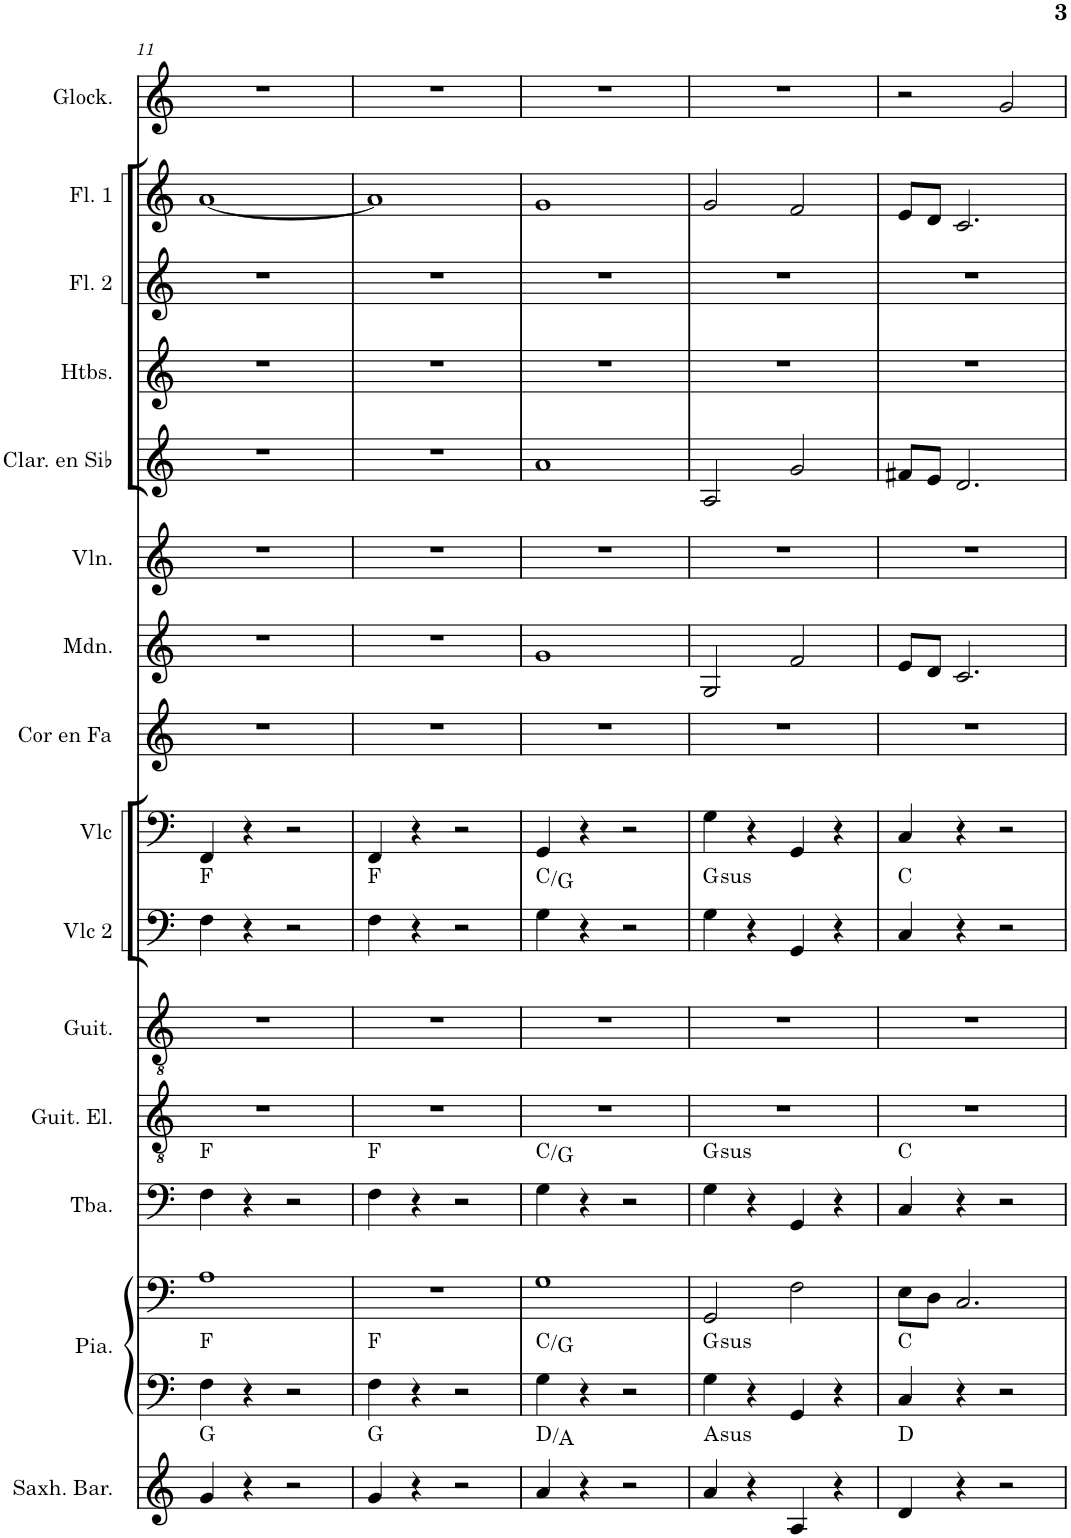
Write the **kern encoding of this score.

**kern	**harte	**kern	**kern	**harte	**kern	**harte	**kern	**kern	**kern	**harte	**kern	**kern	**kern	**kern	**kern	**kern	**kern	**kern	**kern
*part15	*part15	*part14	*part14	*part14	*part13	*part13	*part12	*part11	*part10	*part10	*part9	*part8	*part7	*part6	*part5	*part4	*part3	*part2	*part1
*staff16	*	*staff15	*staff14	*	*staff13	*	*staff12	*staff11	*staff10	*	*staff9	*staff8	*staff7	*staff6	*staff5	*staff4	*staff3	*staff2	*staff1
*I"Saxhorn baryton	*	*I"Piano	*	*	*I"Tuba	*	*I"Guitare électrique	*I"Guitare acoustique	*I"Violoncelle 2	*	*I"Violoncelle	*I"Cor en Fa	*I"Mandoline	*I"Violon	*I"Clarinette en Sib	*I"Hautbois	*I"Flûte 2	*I"Flûte 1	*I"Glockenspiel
*I'Saxh. Bar.	*	*I'Pia.	*	*	*I'Tba.	*	*I'Guit. El.	*I'Guit.	*I'Vlc 2	*	*I'Vlc	*I'Cor en Fa	*I'Mdn.	*I'Vln.	*I'Clar. en Sib	*I'Htbs.	*I'Fl. 2	*I'Fl. 1	*I'Glock.
!!LO:PB:g=z
*clefG2	*	*clefF4	*clefF4	*	*clefF4	*	*clefGv2	*clefGv2	*clefF4	*	*clefF4	*clefG2	*clefG2	*clefG2	*clefG2	*clefG2	*clefG2	*clefG2	*clefG2
*Trd8c14	*	*	*	*	*	*	*	*	*	*	*	*Trd4c7	*	*	*Trd1c2	*	*	*	*Trd-14c-24
*k[]	*	*k[]	*k[]	*	*k[]	*	*k[]	*k[]	*k[]	*	*k[]	*k[]	*k[]	*k[]	*k[]	*k[]	*k[]	*k[]	*k[]
*M4/4	*	*M4/4	*M4/4	*	*M4/4	*	*M4/4	*M4/4	*M4/4	*	*M4/4	*M4/4	*M4/4	*M4/4	*M4/4	*M4/4	*M4/4	*M4/4	*M4/4
=11	=11	=11	=11	=11	=11	=11	=11	=11	=11	=11	=11	=11	=11	=11	=11	=11	=11	=11	=11
4g/	G:maj	4F\	1A	F:maj	4F\	F:maj	1r	1r	4F\	F:maj	4FF/	1r	1r	1r	1r	1r	1r	[1a	1r
4r	.	4r	.	.	4r	.	.	.	4r	.	4r	.	.	.	.	.	.	.	.
2r	.	2r	.	.	2r	.	.	.	2r	.	2r	.	.	.	.	.	.	.	.
=12	=12	=12	=12	=12	=12	=12	=12	=12	=12	=12	=12	=12	=12	=12	=12	=12	=12	=12	=12
4g/	G:maj	4F\	1r	F:maj	4F\	F:maj	1r	1r	4F\	F:maj	4FF/	1r	1r	1r	1r	1r	1r	1a]	1r
4r	.	4r	.	.	4r	.	.	.	4r	.	4r	.	.	.	.	.	.	.	.
2r	.	2r	.	.	2r	.	.	.	2r	.	2r	.	.	.	.	.	.	.	.
=13	=13	=13	=13	=13	=13	=13	=13	=13	=13	=13	=13	=13	=13	=13	=13	=13	=13	=13	=13
4a/	D:maj/5	4G\	1G	C:maj/5	4G\	C:maj/5	1r	1r	4G\	C:maj/5	4GG/	1r	1g	1r	1a	1r	1r	1g	1r
4r	.	4r	.	.	4r	.	.	.	4r	.	4r	.	.	.	.	.	.	.	.
2r	.	2r	.	.	2r	.	.	.	2r	.	2r	.	.	.	.	.	.	.	.
=14	=14	=14	=14	=14	=14	=14	=14	=14	=14	=14	=14	=14	=14	=14	=14	=14	=14	=14	=14
!	!LO:H:kt=sus	!	!	!LO:H:kt=sus	!	!LO:H:kt=sus	!	!	!	!LO:H:kt=sus	!	!	!	!	!	!	!	!	!
4a/	A:sus4	4G\	2GG/	G:sus4	4G\	G:sus4	1r	1r	4G\	G:sus4	4G\	1r	2G/	1r	2A/	1r	1r	2g/	1r
4r	.	4r	.	.	4r	.	.	.	4r	.	4r	.	.	.	.	.	.	.	.
4A/	.	4GG/	2F\	.	4GG/	.	.	.	4GG/	.	4GG/	.	2f/	.	2g/	.	.	2f/	.
4r	.	4r	.	.	4r	.	.	.	4r	.	4r	.	.	.	.	.	.	.	.
=15	=15	=15	=15	=15	=15	=15	=15	=15	=15	=15	=15	=15	=15	=15	=15	=15	=15	=15	=15
4d/	D:maj	4C/	8E\L	C:maj	4C/	C:maj	1r	1r	4C/	C:maj	4C/	1r	8e/L	1r	8f#X/L	1r	1r	8e/L	2r
.	.	.	8D\J	.	.	.	.	.	.	.	.	.	8d/J	.	8e/J	.	.	8d/J	.
4r	.	4r	2.C/	.	4r	.	.	.	4r	.	4r	.	2.c/	.	2.d/	.	.	2.c/	.
2r	.	2r	.	.	2r	.	.	.	2r	.	2r	.	.	.	.	.	.	.	2g/
=	=	=	=	=	=	=	=	=	=	=	=	=	=	=	=	=	=	=	=
*-	*-	*-	*-	*-	*-	*-	*-	*-	*-	*-	*-	*-	*-	*-	*-	*-	*-	*-	*-
